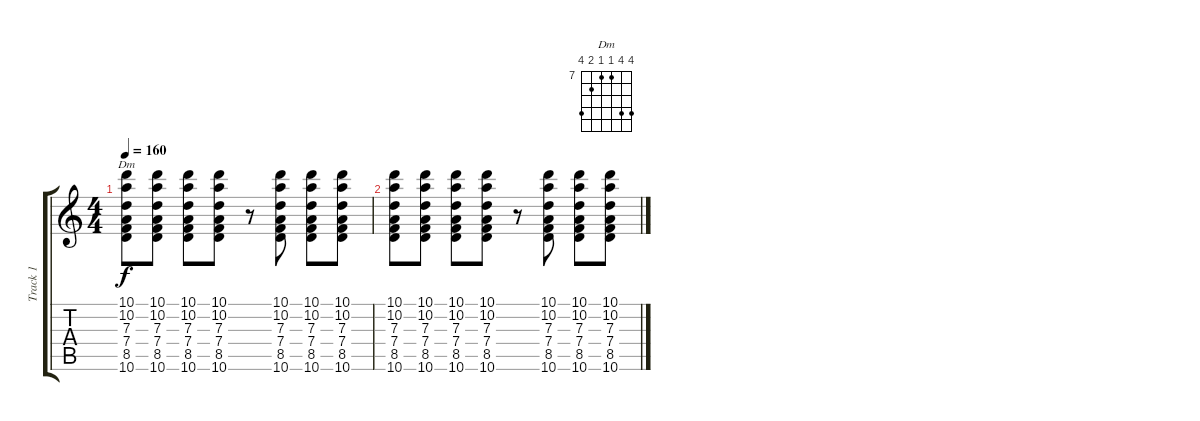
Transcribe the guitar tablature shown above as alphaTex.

\track ("Track 1" "Track 1") {instrument acousticguitarsteel}
\staff {score tabs}
\tuning (E4 B3 G3 D3 A2 E2) {hide}
\chord ("Dm" 10 10 7 7 8 10) {firstfret 7}
\ts (4 4)
\tempo 160
\clef g2
\ks c
(10.1 10.2 7.3 7.4 8.5 10.6).8{ch "Dm" dy f} (10.1 10.2 7.3 7.4 8.5 10.6).8 (10.1 10.2 7.3 7.4 8.5 10.6).8 (10.1 10.2 7.3 7.4 8.5 10.6).8 r.8 (10.1 10.2 7.3 7.4 8.5 10.6).8 (10.1 10.2 7.3 7.4 8.5 10.6).8 (10.1 10.2 7.3 7.4 8.5 10.6).8 |
(10.1 10.2 7.3 7.4 8.5 10.6).8 (10.1 10.2 7.3 7.4 8.5 10.6).8 (10.1 10.2 7.3 7.4 8.5 10.6).8 (10.1 10.2 7.3 7.4 8.5 10.6).8 r.8 (10.1 10.2 7.3 7.4 8.5 10.6).8 (10.1 10.2 7.3 7.4 8.5 10.6).8 (10.1 10.2 7.3 7.4 8.5 10.6).8
